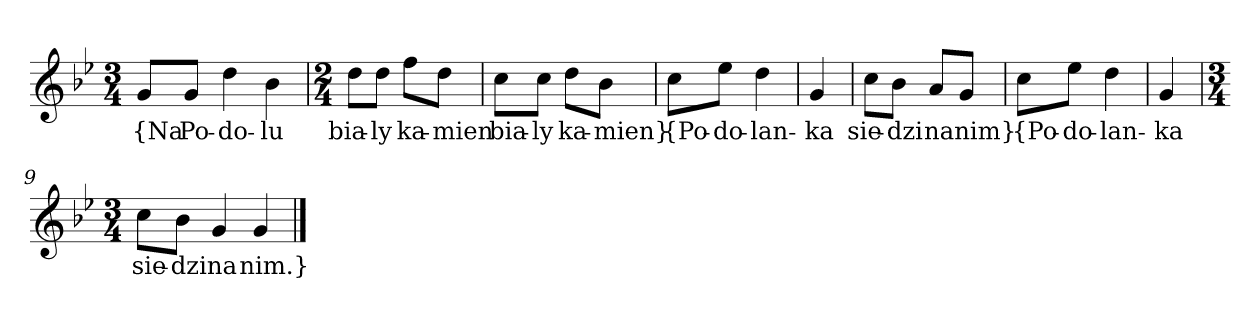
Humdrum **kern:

**kern	**text
*part1	*part1
*staff1	*staff1
*clefG2	*
*k[b-e-]	*
*g:	*
*M3/4	*
=	=
8g/L	{Na
8g/J	Po-
4dd	-do-
4b-	-lu
=2	=2
*M2/4	*
8dd\L	bia-
8dd\J	-ly
8ff\L	ka-
8dd\J	-mien
=3	=3
8cc\L	bia-
8cc\J	-ly
8dd\L	ka-
8b-\J	-mien}
=4y	=4y
8cc\L	{Po-
8ee-\J	-do-
4dd	-lan-
=5y	=5y
4g	-ka
=6	=6
8cc\L	sie-
8b-\J	-dzi
8a/L	na
8g/J	nim}
=7y	=7y
8cc\L	{Po-
8ee-\J	-do-
4dd	-lan-
=8y	=8y
4g	-ka
=9	=9
*M3/4	*
8cc\L	sie-
8b-\J	-dzi
4g	na
4g	nim.}
==	==
*-	*-
